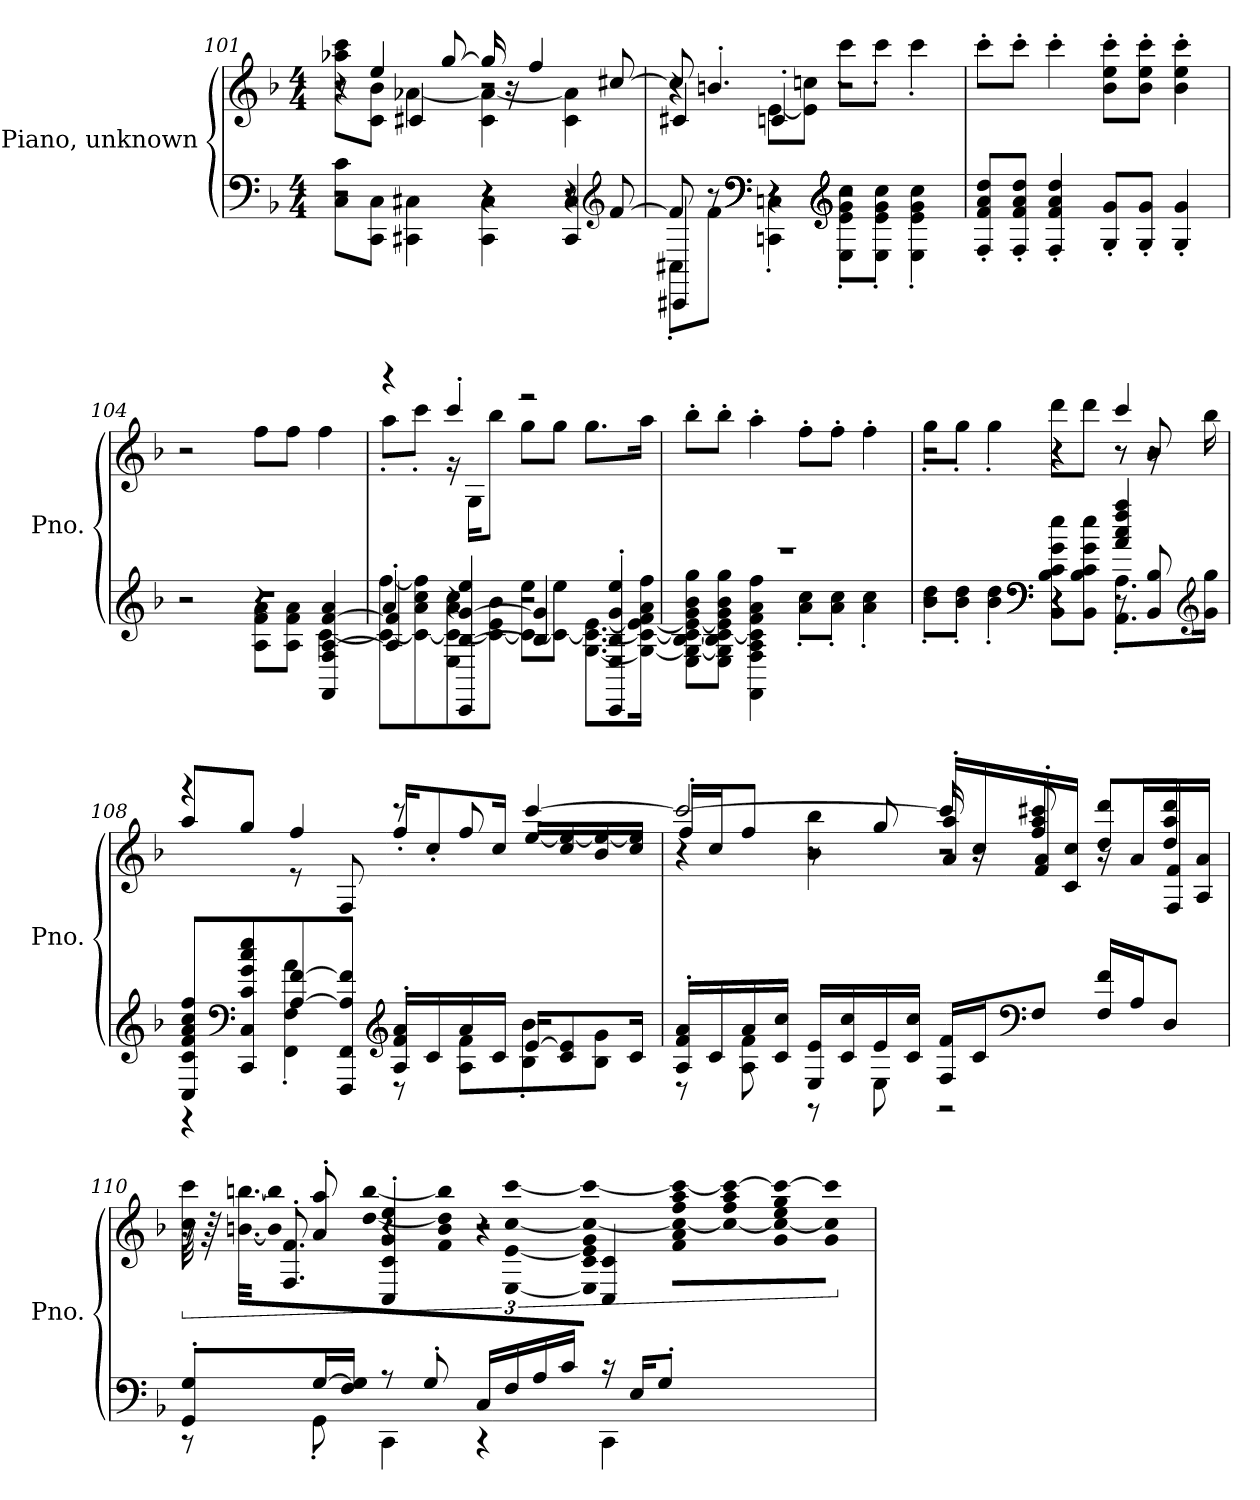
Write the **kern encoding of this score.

**kern	**kern
*part1	*part1
*staff2	*staff1
*I"Piano, unknown	*
*I'Pno.	*
!!LO:LB:g=z
*clefF4	*clefG2
*k[b-]	*k[b-]
*M4/4	*M4/4
=101	=101
*^	*^
*	*^	*	*^
2r	8C\ 8c\L	2r	8r	8aa-X\ 8ccc\L	4r
.	8CC\ 8C\J	.	4ee/	8c\ 8b-\J	.
.	4CC#X\ 4C#X\	.	.	[4a-X\	4c#X/
.	.	.	[8gg/	.	.
4r	4CC#\ 4C#\	4r	16gg/]	4c#\ 4a-\_	2r
.	.	.	16r	.	.
.	.	.	4ff/	.	.
8r	4r	4CC#/ 4C#/	.	4c#\ 4a-\]	.
*clefG2	*	*	*	*	*
[8f/	.	.	[8cc#X/	.	.
=102	=102	=102	=102	=102	=102
8f/]	8C#X'\L	4CC#X/	8cc#/]	4r	4c#X/
8r	8f\J	.	4.bn'/	.	.
*clefF4	*	*	*	*	*
4r	4CCn\' 4Cn\'	4r	.	[8e\L	4cn'/
.	.	.	.	8e\] 8ccn\J	.
*clefG2	*	*	*	*	*
2r	8E\' 8e\' 8g\' 8cc\'L	2r	2r	8ccc'\L	2r
.	8E\' 8e\' 8g\' 8cc\'J	.	.	8ccc'\J	.
.	4E\' 4e\' 4g\' 4cc\'	.	.	4ccc'\	.
*v	*v	*v	*	*	*
*	*v	*v	*v
=103	=103
8F/' 8f/' 8a/' 8dd/'L	8ccc'\L
8F/' 8f/' 8a/' 8dd/'J	8ccc'\J
4F/' 4f/' 4a/' 4dd/'	4ccc'\
8G/' 8g/'L	8b-\' 8ee\' 8ccc\'L
8G/' 8g/'J	8b-\' 8ee\' 8ccc\'J
4G/' 4g/'	4b-\' 4ee\' 4ccc\'
!!LO:LB:g=z
=104	=104
*^	*
*	*^	*
1r	2r	2r	2r
.	8A\ 8f\ 8a\L	4r	8ff\L
.	8A\ 8f\ 8a\J	.	8ff\J
.	[4c\	4FF/ 4F/ [4A/ [4f/ 4a/	4ff\
=105	=105	=105	=105
*	*	*	*^
4a'/	8c\_ [8ff\L	4A/] 4f/]	4r	8aa'\L
.	8c\_ 8a\ 8cc\ 8ff\]	.	.	8ccc'\J
4r	8E\ 8c\_ 8a\ 8cc\	4CC/ [4B-/ [4g/ 4ee/	4ccc'/	16r
.	.	.	.	16G\KL
.	8c\_ 8e\ 8b-\J	.	.	8bb-\J
2r	8c\_ 8ee\L	4B-/] 4g/]	2r	8gg\L
.	8c\_ 8ee\J	.	.	8gg\J
.	[8.G\ 8.c\_ [8.e\L	4CC/' 4E/' 4B-/' 4g/' 4ee/'	.	8.gg\L
.	16G\_ 16c\_ 16e\_ 16f\ 16a\ 16ff\Jk	.	.	16aa\Jk
*	*v	*v	*	*
*	*	*v	*v
=106	=106	=106
1r	8E\ 8G\_ 8B-\ 8c\_ 8e\_ 8g\ 8b-\ 8gg\L	8bb-'\L
.	8E\ 8G\] 8B-\ 8c\_ 8e\] 8g\ 8b-\ 8gg\J	8bb-'\J
.	4FF\ 4F\ 4A\ 4c\] 4f\ 4a\ 4ff\	4aa'\
.	8a\' 8cc\'L	8ff'\L
.	8a\' 8cc\'J	8ff'\J
.	4a\' 4cc\'	4ff'\
!!LO:LB:g=z
=107	=107	=107
*	*^	*^
*	*	*	*	*^
2r	8b-\' 8dd\'L	2r	2r	8gg'\L	2r
.	8b-\' 8dd\'J	.	.	8gg'\J	.
.	4b-\' 4dd\'	.	.	4gg'\	.
*clefF4	*	*	*	*	*
4r	8BB-\ 8B-\ 8c\ 8g\ 8ee\L	4r	4r	8ddd\L	4r
.	8BB-\ 8B-\ 8c\ 8g\ 8ee\J	.	.	8ddd\J	.
4a/ 4cc/ 4ff/ 4aa/	8.AA\' 8.A\'L	8r	4ccc/	8r	8r
.	.	8BB-/ 8B-/	.	16r	8b-/
*clefG2	*	*	*	*	*
.	16g\ 16gg\Jk	.	.	16bb-\	.
*	*v	*v	*	*	*
*	*	*	*v	*v
=108	=108	=108	=108
8C/ 8c/ 8f/ 8a/ 8cc/ 8ff/L	4r	4r	8aa/L
*clefF4	*	*	*
8CC/ 8C/ 8c/ 8g/ 8cc/ 8ee/	.	.	8gg/J
[8A/ [8f/	4FF\' 4F\' 4a\'	4ff/	8r
8FFF/ 8FF/ 8A/] 8f/]J	.	.	8F/
*clefG2	*	*	*
16A/' 16f/' 16a/'LL	8r	8r	16ff'/KL
16c/	.	.	8cc'/
16a/	8A\ 8f\L	8ff/	.
16c/JJ	.	.	16cc/Jk
[16e/KL	8B-\' 8b-\'	[4ccc/	[16ee/LL
8c/ 8e/]	.	.	16cc/ 16ee/_
.	8B-\ 8g\J	.	16b-/ 16ee/_
16c/Jk	.	.	16cc/ 16ee/]JJ
!!LO:PB:g=z
=109	=109	=109	=109
*	*	*	*^
16A/' 16f/' 16a/'LL	8r	2ccc/_	4r	16ff'/LL
16c/	.	.	.	16cc/J
16a/	8A\ 8f\	.	.	8ff/J
16c/ 16cc/JJ	.	.	.	.
16E/ 16e/LL	8r	.	4b-\ 4bb-\	8r
16c/ 16cc/	.	.	.	.
16e/	8E\	.	.	8gg/
16c/ 16cc/JJ	.	.	.	.
16F/ 16f/LL	2r	16ccc/]	2r	16a/' 16aa/'LL
16c/J	.	16r	.	16cc/
*clefF4	*	*	*	*
8F/J	.	8ff/ 8aa/ 8ccc#X/	.	16f/' 16a/'
.	.	.	.	16c/ 16cc/JJ
16F/ 16f/LL	.	8dd/ 8ddd/L	.	16r
16A/J	.	.	.	16a/LL
8D/J	.	8dd/ 8aa/ 8ddd/J	.	16F/ 16f/
.	.	.	.	16A/ 16a/JJ
=110	=110	=110	=110	=110
8GG/' 8G/'L	8r	8r	48cc\ 48ccc\	16r
.	.	.	96r	.
.	.	.	[48.bn\ [48.bbn\KLL	.
.	.	.	16b\] 16bb\]	8.F/' 8.f/'
[16G/L	8GG'\	8a/' 8aa/'	[16dd\ [16bb\	.
16F/ 16G/]JJ	.	.	16f\ 16b\ 16dd\] 16bb\]J	.
8r	4CC\	4r	[8E\ [8e\ [8cc\ [8ccc\	4C/' 4c/' 4g/' 4ee/'
8G'/	.	.	8E\] 8c\ 8e\] 8g\ 8cc\_ 8ccc\_J	.
16C/LL	4r	2r	8f\ 8a\ 8cc\_ 8ff\ 8aa\ 8ccc\_L	4r
16F/	.	.	.	.
16A/	.	.	8cc\_ 8ff\ 8aa\ 8ccc\_	.
16c/JJ	.	.	.	.
16r	4CC\	.	8g\ 8cc\_ 8ee\ 8gg\ 8ccc\_	4C/ 4c/
16E/KL	.	.	.	.
8G'/J	.	.	8g\ 8cc\_ 8ccc\_J	.
*v	*v	*	*	*
*	*v	*v	*v
=	=
*-	*-
